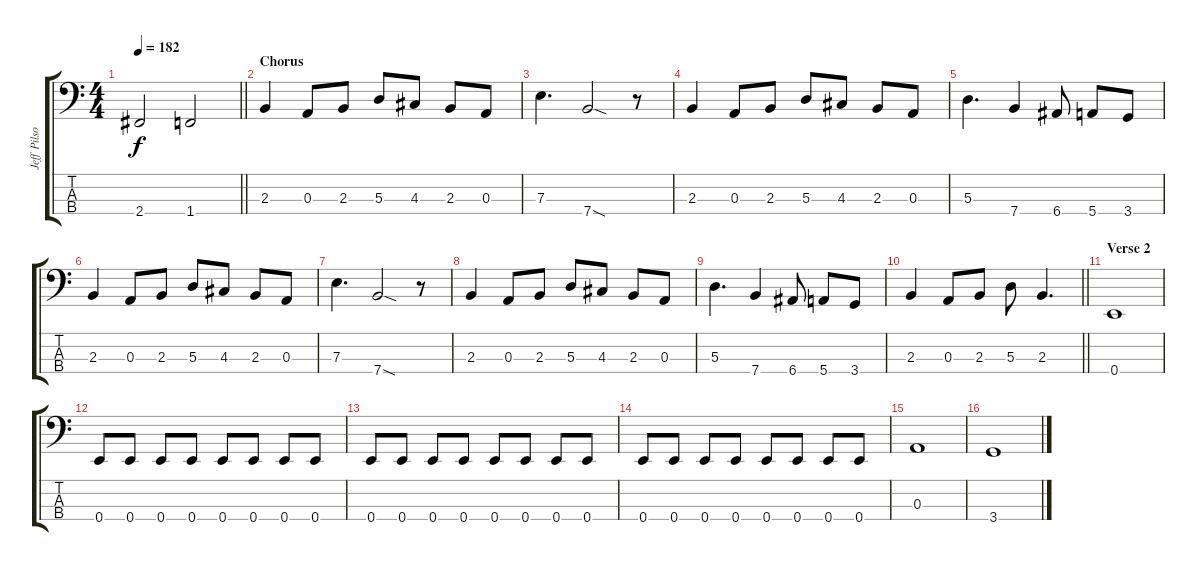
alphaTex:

\track ("Jeff Pilson" "Jeff Pilso") {instrument electricbassfinger}
\staff {score tabs}
\tuning (G2 D2 A1 E1) {hide}
\ts (4 4)
\tempo 182
\clef f4
\barLineRight lightlight
\ks c
2.4{t}.2{dy f} 1.4.2 |
\section ("" "Chorus")
2.3.4 0.3.8 2.3.8 5.3.8 4.3.8 2.3.8 0.3.8 |
7.3.4{d} 7.4{sod}.2 r.8 |
2.3.4 0.3.8 2.3.8 5.3.8 4.3.8 2.3.8 0.3.8 |
5.3.4{d} 7.4.4 6.4.8 5.4.8 3.4.8 |
2.3.4 0.3.8 2.3.8 5.3.8 4.3.8 2.3.8 0.3.8 |
7.3.4{d} 7.4{sod}.2 r.8 |
2.3.4 0.3.8 2.3.8 5.3.8 4.3.8 2.3.8 0.3.8 |
5.3.4{d} 7.4.4 6.4.8 5.4.8 3.4.8 |
\barLineRight lightlight
2.3.4 0.3.8 2.3.8 5.3.8 2.3.4{d} |
\section ("" "Verse 2")
0.4.1 |
0.4.8 0.4.8 0.4.8 0.4.8 0.4.8 0.4.8 0.4.8 0.4.8 |
0.4.8 0.4.8 0.4.8 0.4.8 0.4.8 0.4.8 0.4.8 0.4.8 |
0.4.8 0.4.8 0.4.8 0.4.8 0.4.8 0.4.8 0.4.8 0.4.8 |
0.3.1 |
3.4.1
